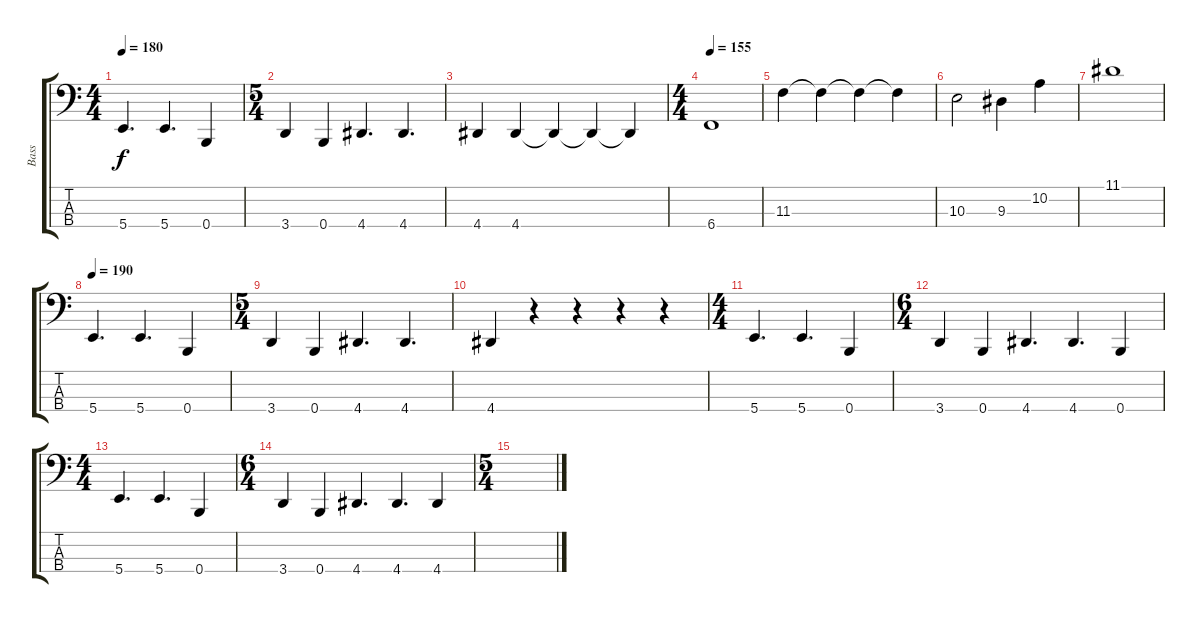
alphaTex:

\track ("Bass" "Bass") {instrument slapbass1}
\staff {score tabs}
\tuning (E2 B1 Gb1 B0) {hide}
\ts (4 4)
\tempo 180
\clef f4
\ks c
5.4.4{d dy f} 5.4.4{d} 0.4.4 |
\ts (5 4)
3.4.4 0.4.4 4.4.4{d} 4.4.4{d} |
4.4.4 4.4.4 4.4{t}.4 4.4{t}.4 4.4{t}.4 |
\ts (4 4)
\tempo 155
6.4.1 |
11.3.4 11.3{t}.4 11.3{t}.4 11.3{t}.4 |
10.3.2 9.3.4 10.2.4 |
11.1.1 |
\tempo 190
5.4.4{d} 5.4.4{d} 0.4.4 |
\ts (5 4)
3.4.4 0.4.4 4.4.4{d} 4.4.4{d} |
4.4.4 r.4 r.4 r.4 r.4 |
\ts (4 4)
5.4.4{d} 5.4.4{d} 0.4.4 |
\ts (6 4)
3.4.4 0.4.4 4.4.4{d} 4.4.4{d} 0.4.4 |
\ts (4 4)
5.4.4{d} 5.4.4{d} 0.4.4 |
\ts (6 4)
3.4.4 0.4.4 4.4.4{d} 4.4.4{d} 4.4.4 |
\ts (5 4)
